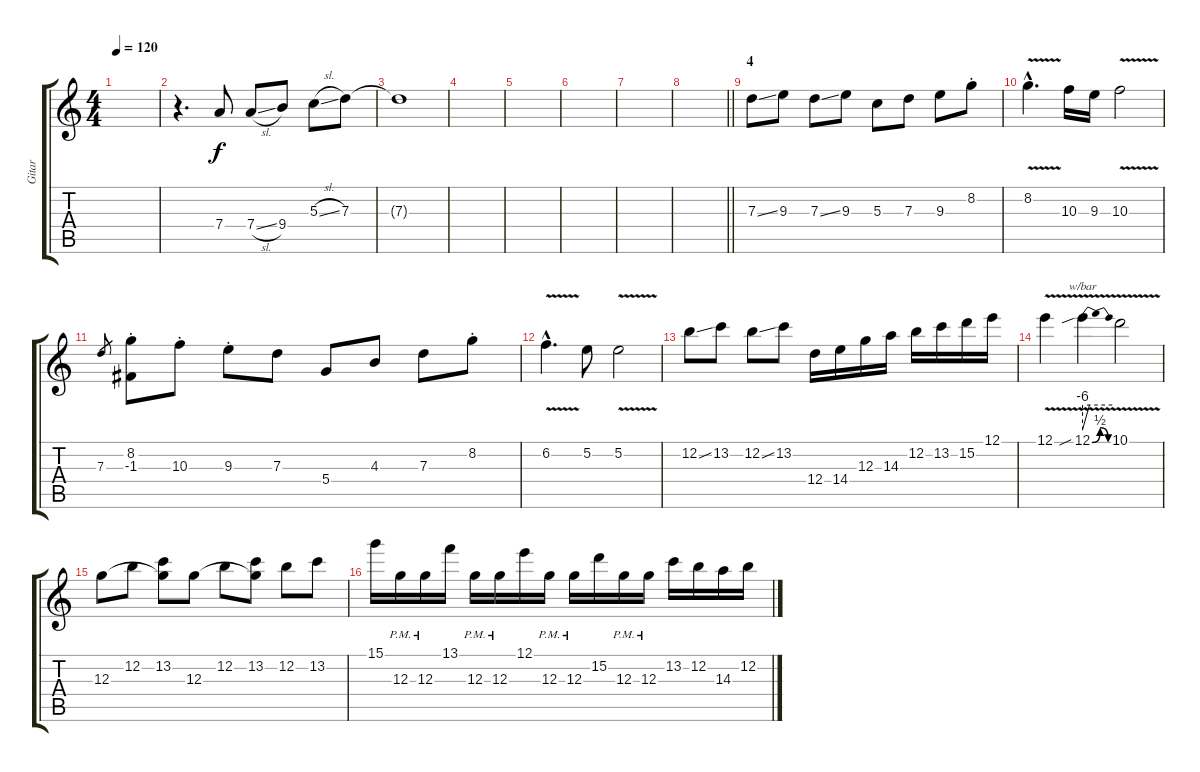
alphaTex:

\track ("Gitar" "Gitar") {instrument electricguitarjazz}
\staff {score tabs}
\tuning (E4 B3 G3 D3 A2 E2) {hide}
\ts (4 4)
\tempo 120
\clef g2
\ks c
|
r.4{d} 7.4.8 7.4{sl}.8 9.4.8 5.3{sl}.8 7.3.8 |
7.3{t}.1 |
|
|
|
|
\barLineRight lightlight
|
\section ("" "4")
7.3{ss}.8{instrument distortionguitar} 9.3.8 7.3{ss}.8 9.3.8 5.3.8 7.3.8 9.3.8 8.2{st}.8 |
8.2{v hac}.4{d} 10.3.16 9.3.16 10.3{v}.2 |
7.3.8{gr} (8.2{st} -1.3).8 10.3{st}.8 9.3{st}.8 7.3.8 5.4.8 4.3.8 7.3.8 8.2{st}.8 |
6.2{v hac}.4{d} 5.2.8 5.2{v}.2 |
12.2{ss}.8 13.2.8 12.2{ss}.8 13.2.8 12.4.16 14.4.16 12.3.16 14.3.16 12.2.16 13.2.16 15.2.16 12.1.16 |
12.1{v}.4 12.1{be (bendrelease 0 0 10 2 40 2 60 0) v sib}.4{tbe (custom default 0 -24 14 0 60 0)} 10.1{v}.2 |
12.3.8 12.2.8 (13.2 12.3{t}).8 12.3.8 12.2.8 (13.2 12.3{t}).8 12.2.8 13.2.8 |
15.1.16 12.3{pm}.16 12.3{pm}.16 13.1.16 12.3{pm}.16 12.3{pm}.16 12.1.16 12.3{pm}.16 12.3{pm}.16 15.2.16 12.3{pm}.16 12.3{pm}.16 13.2.16 12.2.16 14.3.16 12.2.16
